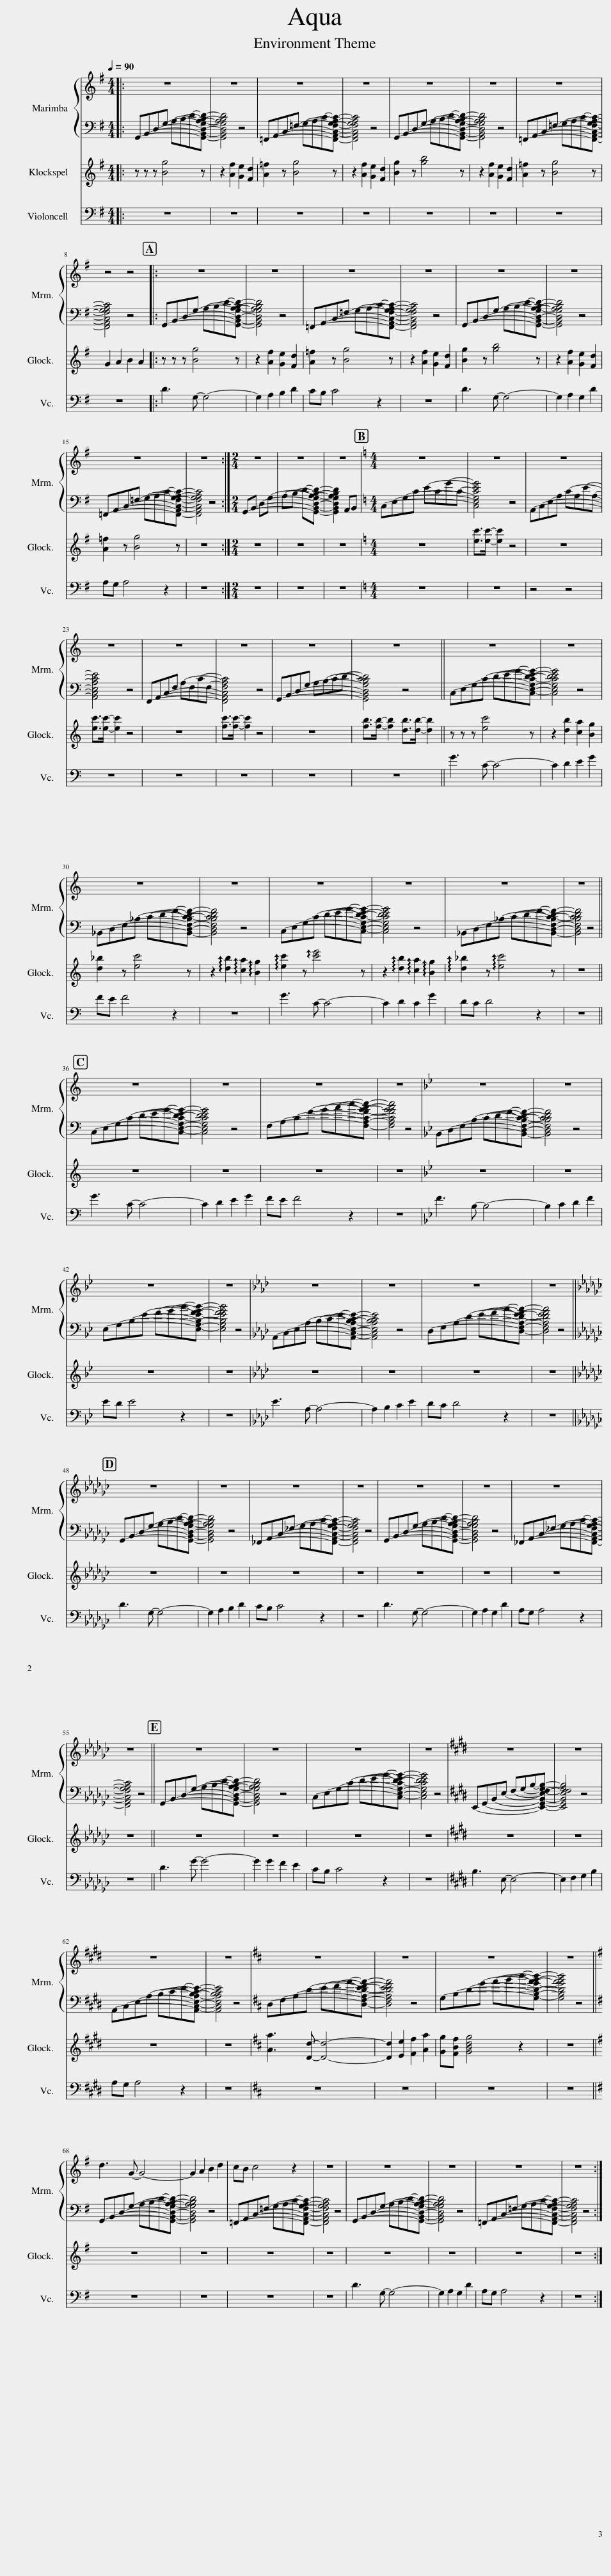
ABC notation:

X:1
%%score { 1 | 2 } 3 4
L:1/8
Q:1/4=90
M:4/4
I:linebreak $
K:G
V:1 treble
V:2 bass
V:3 treble transpose=24
V:4 bass
V:1
|: z8 | z8 | z8 | z8 | z8 | %5
 z8 | z8 |$ z4 z4 |: z8 | z8 | %10
 z8 | z8 | z8 | z8 |$ z8 | %15
 z8 :|[M:2/4] z4 | z4 | z4 |[K:C][M:4/4] z8 | %20
 z8 | z8 |$ z8 | z8 | z8 | %25
 z8 | z8 || z8 | z8 |$ z8 | %30
 z8 | z8 | z8 | z8 | z8 ||$ %35
 z8 | z8 | z8 | z8 |[K:Bb] z8 | %40
 z8 |$ z8 | z8 |[K:Ab] z8 | z8 | %45
 z8 | z8 ||$[K:Gb] z8 | z8 | z8 | %50
 z8 | z8 | z8 | z8 |$ z8 || %55
 z8 | z8 | z8 | z8 |[K:E] z8 | %60
 z8 |$ z8 | z8 |[K:D] z8 | z8 | %65
 z8 | z8 ||$[K:G] d3 G- G4- | G2 A2 B2 d2 | cB c4 z2 | %70
 z8 | z8 | z8 | z8 | z8 :| %75
V:2
|: G,,-B,,-D,-G,- A,-B,-D-[G,,B,,D,G,A,B,D]- | [G,,B,,D,G,A,B,D]4 z4 | =F,,-A,,-C,-=F,- G,-A,-C-[F,,A,,C,F,G,A,C]- | [F,,A,,C,F,G,A,C]4 z4 | G,,-B,,-D,-G,- A,-B,-D-[G,,B,,D,G,A,B,D]- | %5
 [G,,B,,D,G,A,B,D]4 z4 | =F,,-A,,-C,-=F,- G,-A,-C-[F,,A,,C,F,G,A,C]- |$ [F,,A,,C,F,G,A,C]4 z4 |: G,,-B,,-D,-G,- A,-B,-D-[G,,B,,D,G,A,B,D]- | [G,,B,,D,G,A,B,D]4 z4 | %10
 =F,,-A,,-C,-=F,- G,-A,-C-[F,,A,,C,F,G,A,C]- | [F,,A,,C,F,G,A,C]4 z4 | G,,-B,,-D,-G,- A,-B,-D-[G,,B,,D,G,A,B,D]- | [G,,B,,D,G,A,B,D]4 z4 |$ =F,,-A,,-C,-=F,- G,-A,-C-[F,,A,,C,F,G,A,C]- | %15
 [F,,A,,C,F,G,A,C]4 z4 :|[M:2/4] G,,-B,,- D,-G,- | A,-B,- D-[G,,B,,D,G,A,B,D]- | [G,,B,,D,G,A,B,D]2 A,,B,, |[K:C][M:4/4] C,-E,-G,-C E-CG-C- | %20
 [C,E,G,CEG]4 z4 | A,,-C,-E,-A, C-A,E-A,- |$ [A,,C,E,A,CE]4 z4 | F,,-A,,-C,-F, A,-F,C-F,- | [F,,A,,C,F,A,C]4 z4 | %25
 G,,-B,,-D,-G,- A,B,-C-D- | [G,,B,,D,G,B,CD]4 z4 || C,-E,-G,-C- D-E-G-[C,E,G,CDEG]- | [C,E,G,CDEG]4 z4 |$ _B,,-D,-F,-_B,- C-D-F-[B,,D,F,B,CDF]- | %30
 [B,,D,F,B,CDF]4 z4 | C,-E,-G,-C- D-E-G-[C,E,G,CDEG]- | [C,E,G,CDEG]4 z4 | _B,,-D,-F,-_B,- C-D-F-[B,,D,F,B,CDF]- | [B,,D,F,B,CDF]4 z4 ||$ %35
 C,-E,-G,-C- D-E-G-[C,E,G,CDEG]- | [C,E,G,CDEG]4 z4 | F,-A,-C-F- G-A-c-[F,A,CFGAc]- | [F,A,CFGAc]4 z4 |[K:Bb] B,,-D,-F,-B,- C-D-F-[B,,D,F,B,CDF]- | %40
 [B,,D,F,B,CDF]4 z4 |$ E,-G,-B,-E- F-G-B-[E,G,B,EFGB]- | [E,G,B,EFGB]4 z4 |[K:Ab] A,,-C,-E,-A,- B,-C-E-[A,,C,E,A,B,CE]- | [A,,C,E,A,B,CE]4 z4 | %45
 D,-F,-A,-D- E-F-A-[D,F,A,DEFA]- | [D,F,A,DEFA]4 z4 ||$[K:Gb] G,,-B,,-D,-G,- A,-B,-D-[G,,B,,D,G,A,B,D]- | [G,,B,,D,G,A,B,D]4 z4 | _F,,-A,,-C,-_F,- G,-A,-C-[F,,A,,C,F,G,A,C]- | %50
 [F,,A,,C,F,G,A,C]4 z4 | G,,-B,,-D,-G,- A,-B,-D-[G,,B,,D,G,A,B,D]- | [G,,B,,D,G,A,B,D]4 z4 | _F,,-A,,-C,-_F,- G,-A,-C-[F,,A,,C,F,G,A,C]- |$ [F,,A,,C,F,G,A,C]4 z4 || %55
 G,,-B,,-D,-G,- A,-B,-D-[G,,B,,D,G,A,B,D]- | [G,,B,,D,G,A,B,D]4 z4 | C,-E,-G,-C- D-E-G-[C,E,G,CDEG]- | [C,E,G,CDEG]4 z4 |[K:E] E,,-G,,-B,,-E,- F,-G,-B,-[E,,G,,B,,E,F,G,B,]- | %60
 [E,,G,,B,,E,F,G,B,]4 z4 |$ A,,-C,-E,-A,- B,-C-E-[A,,C,E,A,B,CE]- | [A,,C,E,A,B,CE]4 z4 |[K:D] D,-F,-A,-D- E-F-A-[D,F,A,DEFA]- | [D,F,A,DEFA]4 z4 | %65
 G,-B,-D-G- A-B-d-[G,B,DGABd]- | [G,B,DGABd]4 z4 ||$[K:G] G,,-B,,-D,-G,- A,-B,-D-[G,,B,,D,G,A,B,D]- | [G,,B,,D,G,A,B,D]4 z4 | =F,,-A,,-C,-=F,- G,-A,-C-[F,,A,,C,F,G,A,C]- | %70
 [F,,A,,C,F,G,A,C]4 z4 | G,,-B,,-D,-G,- A,-B,-D-[G,,B,,D,G,A,B,D]- | [G,,B,,D,G,A,B,D]4 z4 | =F,,-A,,-C,-=F,- G,-A,-C-[F,,A,,C,F,G,A,C]- | [F,,A,,C,F,G,A,C]4 z4 :| %75
V:3
|: z z z [Bg]4 z | z2 [Af]2 [Ge]2 [Fd]2 | [A=f]2 z [Bg]4 z | z2 [Af]2 [Ge]2 [Fd]2 | [Bg]2 z [gb]4 z | %5
 z2 [Af]2 [Ge]2 [Fd]2 | [A=f]2 z [Bg]4 z |$ G2 A2 B2 A2 |: z z z [Bg]4 z | z2 [Af]2 [Ge]2 [Fd]2 | %10
 [A=f]2 z [Bg]4 z | z2 [Af]2 [Ge]2 [Fd]2 | [Bg]2 z [gb]4 z | z2 [Af]2 [Ge]2 [Fd]2 |$ [A=f]2 z [Bg]4 z | %15
 z8 :|[M:2/4] z4 | z4 | z4 |[K:C][M:4/4] z8 | %20
 [ec']>[ec']- [ec']2 z4 | z8 |$ [ec']>[ec']- [ec']2 z4 | z8 | [fc']>[fc']- [fc']2 z4 | %25
 z8 | [fb]>[fb]- [fb]2 [db]>[db]- [db]2 || z z z [ec']4 z | z2 [db]2 [ca]2 [Bg]2 |$ [d_b]2 z [ec']4 z | %30
 z2 !arpeggio![db]2 !arpeggio![ca]2 !arpeggio![Bg]2 | !arpeggio![ec']2 z !arpeggio![c'e']4 z | z2 !arpeggio![db]2 !arpeggio![ca]2 !arpeggio![Bg]2 | !arpeggio![d_b]2 z !arpeggio![ec']4 z | z8 ||$ %35
 z8 | z8 | z8 | z8 |[K:Bb] z8 | %40
 z8 |$ z8 | z8 |[K:Ab] z8 | z8 | %45
 z8 | z8 ||$[K:Gb] z8 | z8 | z8 | %50
 z8 | z8 | z8 | z8 |$ z8 || %55
 z8 | z8 | z8 | z8 |[K:E] z8 | %60
 z8 |$ z8 | z8 |[K:D] [Aa]3 [Dd]- [Dd]4- | [Dd]2 [Ee]2 [Ff]2 [Aa]2 | %65
 [Gg][FBf] [GBdg]4 z2 | z8 ||$[K:G] z8 | z8 | z8 | %70
 z8 | z8 | z8 | z8 | z8 :| %75
V:4
|: z8 | z8 | z8 | z8 | z8 | %5
 z8 | z8 |$ z8 |: D3 G,- G,4- | G,2 A,2 B,2 D2 | %10
 CB, C4 z2 | z8 | D3 G,- G,4- | G,2 A,2 G,2 D2 |$ A,G, A,4 z2 | %15
 z8 :|[M:2/4] z4 | z4 | z4 |[K:C][M:4/4] z8 | %20
 z8 | z4 z4 |$ z8 | z8 | z8 | %25
 z8 | z8 || G3 C- C4- | C2 D2 E2 G2 |$ FE F4 z2 | %30
 z8 | G3 C- C4- | C2 D2 C2 G2 | DC D4 z2 | z8 ||$ %35
 G3 C- C4- | C2 D2 E2 G2 | FE F4 z2 | z8 |[K:Bb] F3 B,- B,4- | %40
 B,2 C2 D2 F2 |$ ED E4 z2 | z8 |[K:Ab] E3 A,- A,4- | A,2 B,2 C2 E2 | %45
 DC D4 z2 | z8 ||$[K:Gb] D3 G,- G,4- | G,2 A,2 B,2 D2 | CB, C4 z2 | %50
 z8 | D3 G,- G,4- | G,2 A,2 G,2 D2 | A,G, A,4 z2 |$ z8 || %55
 D3 G- G4- | G2 G2 F2 E2 | CB, C4 z2 | z8 |[K:E] B,3 E,- E,4- | %60
 E,2 F,2 G,2 B,2 |$ A,G, A,4 z2 | z8 |[K:D] z8 | z8 | %65
 z8 | z8 ||$[K:G] z8 | z8 | z8 | %70
 z8 | D3 G,- G,4- | G,2 A,2 G,2 D2 | A,G, A,4 z2 | z8 :| %75
